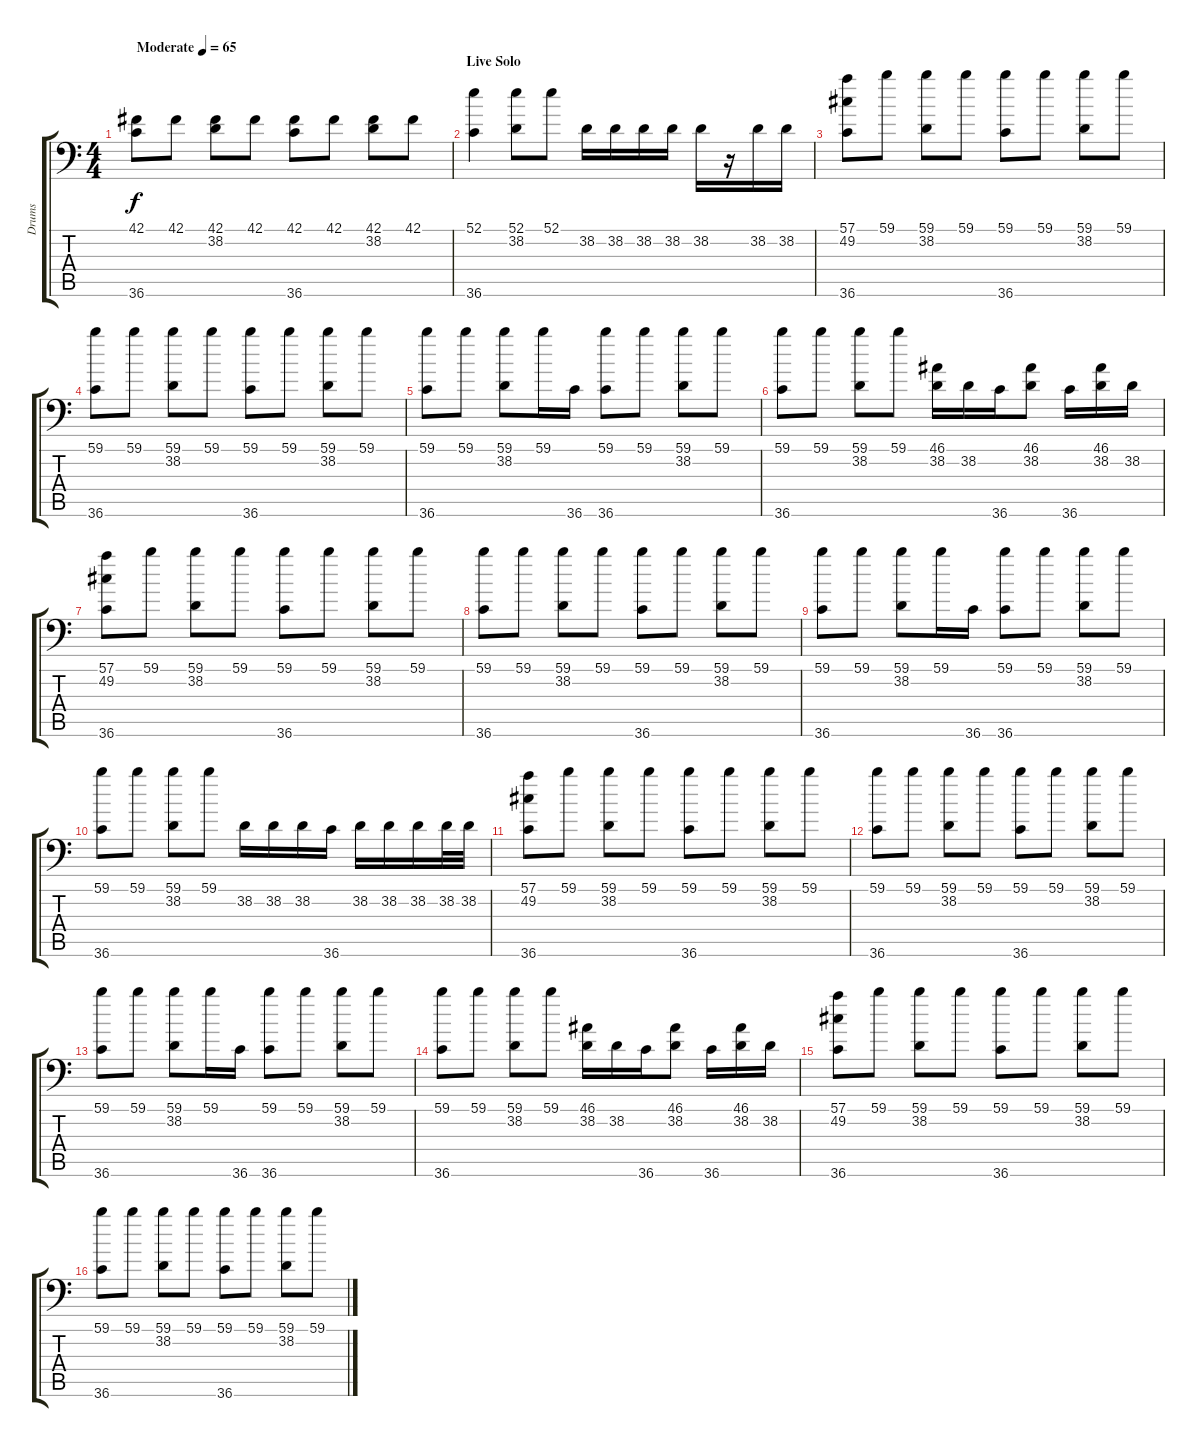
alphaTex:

\track ("Drums" "Drums") {instrument acousticgrandpiano}
\staff {score tabs}
\tuning (C-1 C-1 C-1 C-1 C-1 C-1) {hide}
\ts (4 4)
\tempo (65 "Moderate")
\clef f4
\ks c
(42.1 36.6).8{dy f instrument acousticgrandpiano} 42.1.8 (42.1 38.2).8 42.1.8 (42.1 36.6).8 42.1.8 (42.1 38.2).8 42.1.8 |
\section ("" "Live Solo")
(52.1 36.6).4 (52.1 38.2).8 52.1.8 38.2.16 38.2.16 38.2.16 38.2.16 38.2.16 r.16 38.2.16 38.2.16 |
(57.1 49.2 36.6).8 59.1.8 (59.1 38.2).8 59.1.8 (59.1 36.6).8 59.1.8 (59.1 38.2).8 59.1.8 |
(59.1 36.6).8 59.1.8 (59.1 38.2).8 59.1.8 (59.1 36.6).8 59.1.8 (59.1 38.2).8 59.1.8 |
(59.1 36.6).8 59.1.8 (59.1 38.2).8 59.1.16 36.6.16 (59.1 36.6).8 59.1.8 (59.1 38.2).8 59.1.8 |
(59.1 36.6).8 59.1.8 (59.1 38.2).8 59.1.8 (46.1 38.2).16 38.2.16 36.6.16 (46.1 38.2).8 36.6.16 (46.1 38.2).16 38.2.16 |
(57.1 49.2 36.6).8 59.1.8 (59.1 38.2).8 59.1.8 (59.1 36.6).8 59.1.8 (59.1 38.2).8 59.1.8 |
(59.1 36.6).8 59.1.8 (59.1 38.2).8 59.1.8 (59.1 36.6).8 59.1.8 (59.1 38.2).8 59.1.8 |
(59.1 36.6).8 59.1.8 (59.1 38.2).8 59.1.16 36.6.16 (59.1 36.6).8 59.1.8 (59.1 38.2).8 59.1.8 |
(59.1 36.6).8 59.1.8 (59.1 38.2).8 59.1.8 38.2.16 38.2.16 38.2.16 36.6.16 38.2.16 38.2.16 38.2.16 38.2.32 38.2.32 |
(57.1 49.2 36.6).8 59.1.8 (59.1 38.2).8 59.1.8 (59.1 36.6).8 59.1.8 (59.1 38.2).8 59.1.8 |
(59.1 36.6).8 59.1.8 (59.1 38.2).8 59.1.8 (59.1 36.6).8 59.1.8 (59.1 38.2).8 59.1.8 |
(59.1 36.6).8 59.1.8 (59.1 38.2).8 59.1.16 36.6.16 (59.1 36.6).8 59.1.8 (59.1 38.2).8 59.1.8 |
(59.1 36.6).8 59.1.8 (59.1 38.2).8 59.1.8 (46.1 38.2).16 38.2.16 36.6.16 (46.1 38.2).8 36.6.16 (46.1 38.2).16 38.2.16 |
(57.1 49.2 36.6).8 59.1.8 (59.1 38.2).8 59.1.8 (59.1 36.6).8 59.1.8 (59.1 38.2).8 59.1.8 |
(59.1 36.6).8 59.1.8 (59.1 38.2).8 59.1.8 (59.1 36.6).8 59.1.8 (59.1 38.2).8 59.1.8
